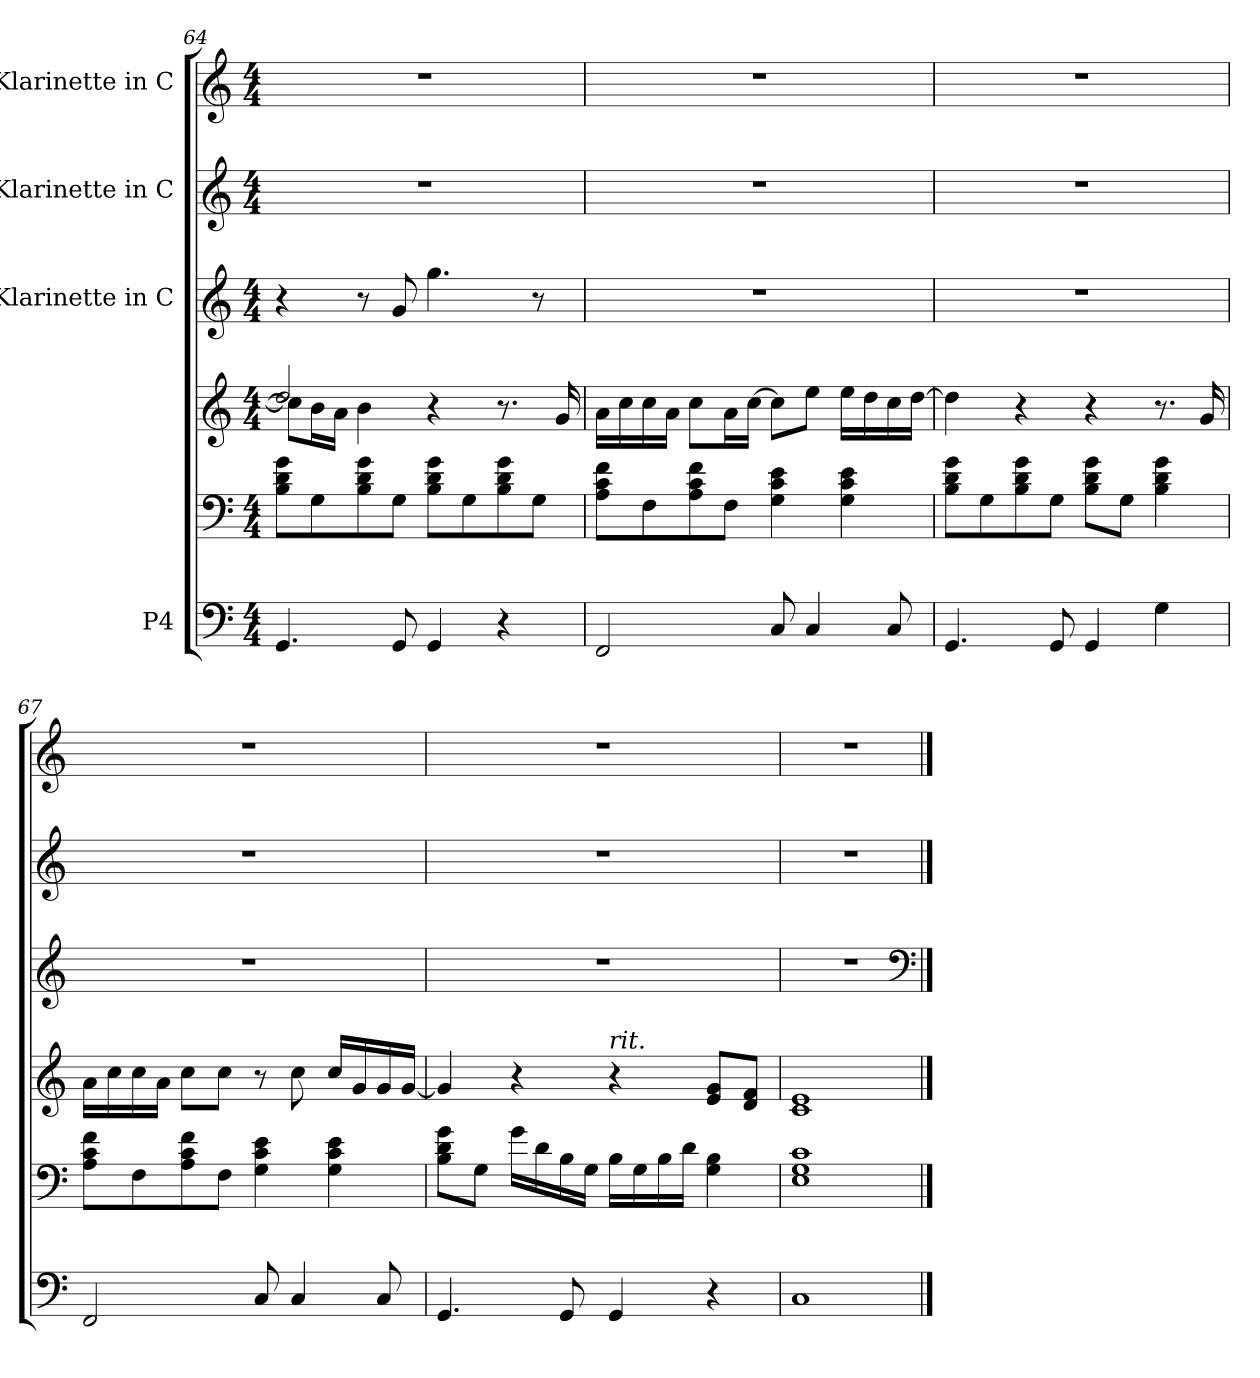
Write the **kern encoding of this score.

**kern	**kern	**kern	**kern	**kern	**kern
*part4	*part4	*part4	*part3	*part2	*part1
*staff6	*staff5	*staff4	*staff3	*staff2	*staff1
*I"P4	*	*	*I"Klarinette in C	*I"Klarinette in C	*I"Klarinette in C
*clefF4	*clefF4	*clefG2	*clefG2	*clefG2	*clefG2
*k[]	*k[]	*k[]	*k[]	*k[]	*k[]
*C:	*C:	*C:	*C:	*C:	*C:
*M4/4	*M4/4	*M4/4	*M4/4	*M4/4	*M4/4
=64	=64	=64	=64	=64	=64
*	*	*^	*	*	*
4.GGi/	8Bi\ 8di 8giL	2ddi/]	8cci\L]	4r	1r	1r
.	8Gi\	.	16bi\L	.	.	.
.	.	.	16ai\JJ	.	.	.
.	8Bi\ 8di 8gi	.	4bi\	8r	.	.
8GGi/	8Gi\J	.	.	8gi/	.	.
4GGi/	8Bi\ 8di 8giL	4r	2ryy	4.ggi\	.	.
.	8Gi\	.	.	.	.	.
4r	8Bi\ 8di 8gi	8.r	.	.	.	.
.	8Gi\J	.	.	8r	.	.
.	.	16gi/	.	.	.	.
*	*	*v	*v	*	*	*
=65	=65	=65	=65	=65	=65
2FFi/	8Ai\ 8ci 8fiL	16ai\LL	1r	1r	1r
.	.	16cci\	.	.	.
.	8Fi\	16cci\	.	.	.
.	.	16ai\JJ	.	.	.
.	8Ai\ 8ci 8fi	8cci\L	.	.	.
.	8Fi\J	16ai\L	.	.	.
.	.	[16cci\JJ	.	.	.
8Ci/	4Gi\ 4ci 4ei	8cci\L]	.	.	.
4Ci/	.	8eei\J	.	.	.
.	4Gi\ 4ci 4ei	16eei\LL	.	.	.
.	.	16ddi\	.	.	.
8Ci/	.	16cci\	.	.	.
.	.	[16ddi\JJ	.	.	.
!!LO:LB:g=z
=66	=66	=66	=66	=66	=66
4.GGi/	8Bi\ 8di 8giL	4ddi\]	1r	1r	1r
.	8Gi\	.	.	.	.
.	8Bi\ 8di 8gi	4r	.	.	.
8GGi/	8Gi\J	.	.	.	.
4GGi/	8Bi\ 8di 8giL	4r	.	.	.
.	8Gi\J	.	.	.	.
4Gi\	4Bi\ 4di 4gi	8.r	.	.	.
.	.	16gi/	.	.	.
=67	=67	=67	=67	=67	=67
2FFi/	8Ai\ 8ci 8fiL	16ai\LL	1r	1r	1r
.	.	16cci\	.	.	.
.	8Fi\	16cci\	.	.	.
.	.	16ai\JJ	.	.	.
.	8Ai\ 8ci 8fi	8cci\L	.	.	.
.	8Fi\J	8cci\J	.	.	.
8Ci/	4Gi\ 4ci 4ei	8r	.	.	.
4Ci/	.	8cci\	.	.	.
.	4Gi\ 4ci 4ei	16cci/LL	.	.	.
.	.	16gi/	.	.	.
8Ci/	.	16gi/	.	.	.
.	.	[16gi/JJ	.	.	.
=68	=68	=68	=68	=68	=68
4.GGi/	8Bi\ 8di 8giL	4gi/]	1r	1r	1r
.	8Gi\J	.	.	.	.
.	16gi\LL	4r	.	.	.
.	16di\	.	.	.	.
8GGi/	16Bi\	.	.	.	.
.	16Gi\JJ	.	.	.	.
!	!	!LO:TX:a:i:t=rit.	!	!	!
4GGi/	16Bi\LL	4r	.	.	.
.	16Gi\	.	.	.	.
.	16Bi\	.	.	.	.
.	16di\JJ	.	.	.	.
4r	4Gi\ 4Bi	8ei/ 8giL	.	.	.
.	.	8di/ 8fiJ	.	.	.
=69	=69	=69	=69	=69	=69
1Ci	1Ei 1Gi 1ci	1ci 1ei	1r	1r	1r
*	*	*	*clefF4	*	*
==	==	==	==	==	==
*-	*-	*-	*-	*-	*-
